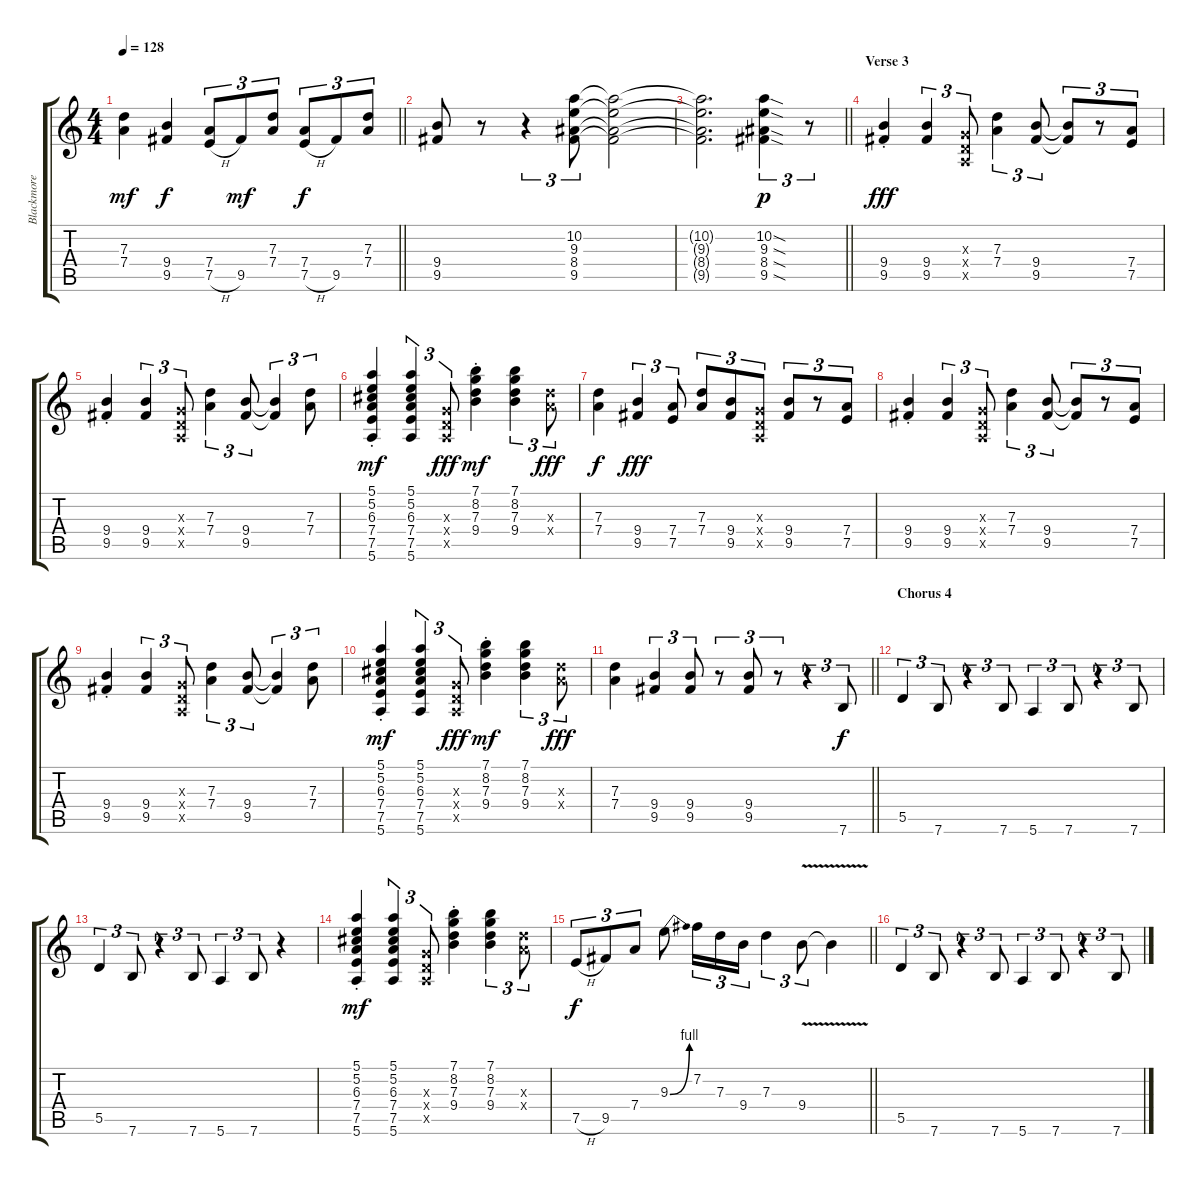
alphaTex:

\track ("Blackmore" "Blackmore") {instrument overdrivenguitar}
\staff {score tabs}
\tuning (E4 B3 G3 D3 A2 E2) {hide}
\ts (4 4)
\tempo 128
\clef g2
\barLineRight lightlight
\ks c
(7.3 7.4).4{dy mf} (9.4 9.5).4{dy f} (7.4 7.5{h}).8{tu (3 2)} 9.5.8{tu (3 2) dy mf} (7.3 7.4).8{tu (3 2)} (7.4 7.5{h}).8{tu (3 2) dy f} 9.5.8{tu (3 2)} (7.3 7.4).8{tu (3 2)} |
(9.4 9.5).8 r.8 r.4{tu (3 2)} (10.2 9.3 8.4 9.5).8{tu (3 2)} (10.2{t} 9.3{t} 8.4{t} 9.5{t}).2 |
\barLineRight lightlight
(10.2{t} 9.3{t} 8.4{t} 9.5{t}).2{d} (10.2{sod} 9.3{sod} 8.4{sod} 9.5{sod}).4{tu (3 2) dy p} r.8{tu (3 2)} |
\section ("" "Verse 3")
(9.4{st} 9.5{st}).4{dy fff instrument overdrivenguitar} (9.4 9.5).4{tu (3 2)} (0.3{x} 0.4{x} 0.5{x}).8{tu (3 2)} (7.3 7.4).4{tu (3 2)} (9.4 9.5).8{tu (3 2)} (9.4{t} 9.5{t}).8{tu (3 2)} r.8{tu (3 2)} (7.4 7.5).8{tu (3 2)} |
(9.4{st} 9.5{st}).4 (9.4 9.5).4{tu (3 2)} (0.3{x} 0.4{x} 0.5{x}).8{tu (3 2)} (7.3 7.4).4{tu (3 2)} (9.4 9.5).8{tu (3 2)} (9.4{t} 9.5{t}).4{tu (3 2)} (7.3 7.4).8{tu (3 2)} |
(5.1{st} 5.2{st} 6.3{st} 7.4{st} 7.5{st} 5.6{st}).4{dy mf} (5.1 5.2 6.3 7.4 7.5 5.6).4{tu (3 2)} (0.3{x} 0.4{x} 0.5{x}).8{tu (3 2) dy fff} (7.1{st} 8.2{st} 7.3{st} 9.4{st}).4{dy mf} (7.1 8.2 7.3 9.4).4{tu (3 2)} (7.3{x} 7.4{x}).8{tu (3 2) dy fff} |
(7.3 7.4).4{dy f} (9.4 9.5).4{tu (3 2) dy fff} (7.4 7.5).8{tu (3 2)} (7.3 7.4).8{tu (3 2)} (9.4 9.5).8{tu (3 2)} (0.3{x} 0.4{x} 0.5{x}).8{tu (3 2)} (9.4 9.5).8{tu (3 2)} r.8{tu (3 2)} (7.4 7.5).8{tu (3 2)} |
(9.4{st} 9.5{st}).4 (9.4 9.5).4{tu (3 2)} (0.3{x} 0.4{x} 0.5{x}).8{tu (3 2)} (7.3 7.4).4{tu (3 2)} (9.4 9.5).8{tu (3 2)} (9.4{t} 9.5{t}).8{tu (3 2)} r.8{tu (3 2)} (7.4 7.5).8{tu (3 2)} |
(9.4{st} 9.5{st}).4 (9.4 9.5).4{tu (3 2)} (0.3{x} 0.4{x} 0.5{x}).8{tu (3 2)} (7.3 7.4).4{tu (3 2)} (9.4 9.5).8{tu (3 2)} (9.4{t} 9.5{t}).4{tu (3 2)} (7.3 7.4).8{tu (3 2)} |
(5.1{st} 5.2{st} 6.3{st} 7.4{st} 7.5{st} 5.6{st}).4{dy mf} (5.1 5.2 6.3 7.4 7.5 5.6).4{tu (3 2)} (0.3{x} 0.4{x} 0.5{x}).8{tu (3 2) dy fff} (7.1{st} 8.2{st} 7.3{st} 9.4{st}).4{dy mf} (7.1 8.2 7.3 9.4).4{tu (3 2)} (7.3{x} 7.4{x}).8{tu (3 2) dy fff} |
\barLineRight lightlight
(7.3 7.4).4 (9.4 9.5).4{tu (3 2)} (9.4 9.5).8{tu (3 2)} r.8{tu (3 2)} (9.4 9.5).8{tu (3 2)} r.8{tu (3 2)} r.4{tu (3 2)} 7.6.8{tu (3 2) dy f} |
\section ("" "Chorus 4")
5.5.4{tu (3 2)} 7.6.8{tu (3 2)} r.4{tu (3 2)} 7.6.8{tu (3 2)} 5.6.4{tu (3 2)} 7.6.8{tu (3 2)} r.4{tu (3 2)} 7.6.8{tu (3 2)} |
5.5.4{tu (3 2)} 7.6.8{tu (3 2)} r.4{tu (3 2)} 7.6.8{tu (3 2)} 5.6.4{tu (3 2)} 7.6.8{tu (3 2)} r.4 |
(5.1{st} 5.2{st} 6.3{st} 7.4{st} 7.5{st} 5.6{st}).4{dy mf instrument overdrivenguitar} (5.1 5.2 6.3 7.4 7.5 5.6).4{tu (3 2)} (0.3{x} 0.4{x} 0.5{x}).8{tu (3 2)} (7.1{st} 8.2{st} 7.3{st} 9.4{st}).4 (7.1 8.2 7.3 9.4).4{tu (3 2)} (7.3{x} 7.4{x}).8{tu (3 2)} |
\barLineRight lightlight
7.5{h}.8{tu (3 2) dy f instrument overdrivenguitar} 9.5.8{tu (3 2)} 7.4.8{tu (3 2)} 9.3{be (bend 0 0 60 4)}.8 7.2.16{tu (3 2)} 7.3.16{tu (3 2)} 9.4.16{tu (3 2)} 7.3.4{tu (3 2)} 9.4{v}.8{tu (3 2)} 9.4{t}.4 |
5.5.4{tu (3 2)} 7.6.8{tu (3 2)} r.4{tu (3 2)} 7.6.8{tu (3 2)} 5.6.4{tu (3 2)} 7.6.8{tu (3 2)} r.4{tu (3 2)} 7.6.8{tu (3 2)}
